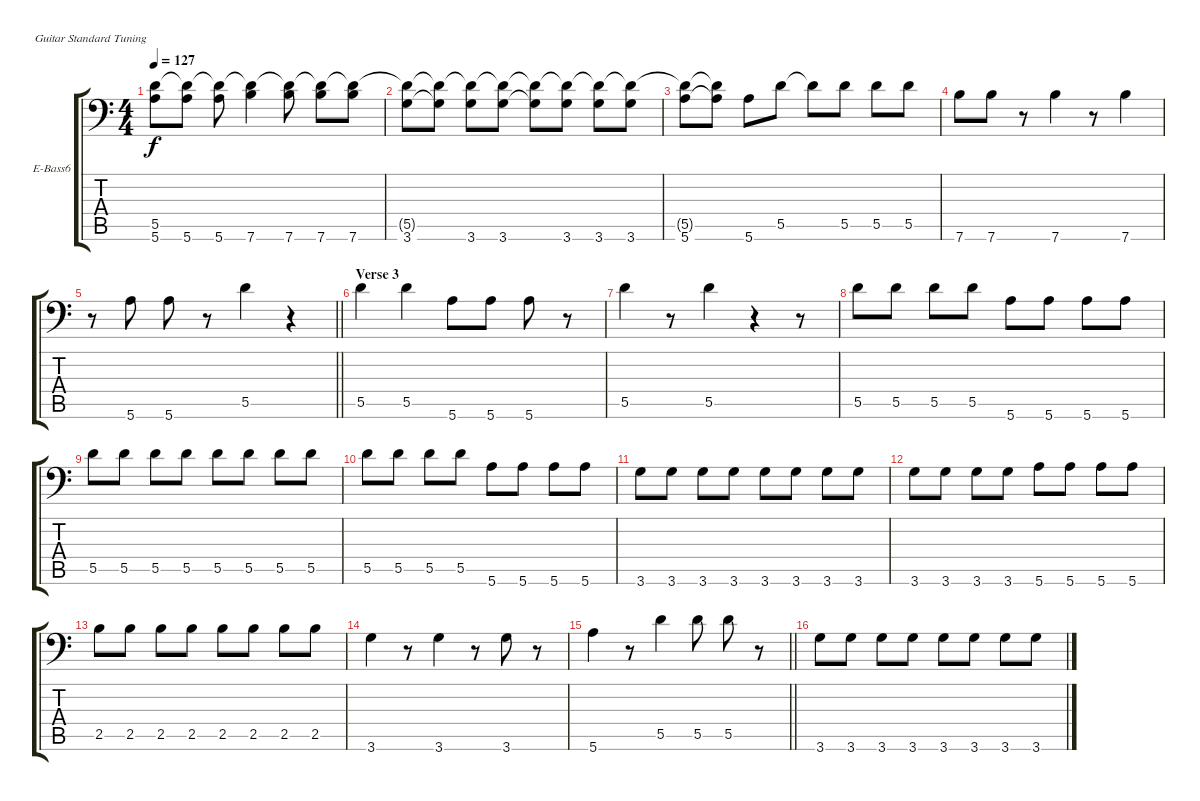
\bracketExtendMode groupsimilarinstruments
\firstSystemTrackNameOrientation horizontal
\otherSystemsTrackNameOrientation horizontal
\track ("Track 5" "E-Bass6") {instrument electricbassfinger}
\staff {score tabs}
\tuning (E4 B3 G3 D3 A2 E2)
\ts (4 4)
\tempo 127
\clef f4
\ks c
(5.6 5.5{t}).8{dy f} (5.6 5.5{t}).8 (5.6 5.5{t}).8 (7.6 5.5{t}).4 (7.6 5.5{t}).8 (7.6 5.5{t}).8 (7.6 5.5{t}).8 |
(3.6 5.5{t}).8 (5.5{t} 3.6{t}).8 (3.6 5.5{t}).8 (3.6 5.5{t}).8 (5.5{t} 3.6{t}).8 (3.6 5.5{t}).8 (3.6 5.5{t}).8 (3.6 5.5{t}).8 |
(5.6 5.5{t}).8 (5.5{t} 5.6{t}).8 5.6.8 5.5.8 5.5{t}.8 5.5.8 5.5.8 5.5.8 |
7.6.8 7.6.8 r.8 7.6.4 r.8 7.6.4 |
\barLineRight lightlight
r.8 5.6.8 5.6.8 r.8 5.5.4 r.4 |
\section ("" "Verse 3")
5.5.4 5.5.4 5.6.8 5.6.8 5.6.8 r.8 |
5.5.4 r.8 5.5.4 r.4 r.8 |
5.5.8 5.5.8 5.5.8 5.5.8 5.6.8 5.6.8 5.6.8 5.6.8 |
5.5.8 5.5.8 5.5.8 5.5.8 5.5.8 5.5.8 5.5.8 5.5.8 |
5.5.8 5.5.8 5.5.8 5.5.8 5.6.8 5.6.8 5.6.8 5.6.8 |
3.6.8 3.6.8 3.6.8 3.6.8 3.6.8 3.6.8 3.6.8 3.6.8 |
3.6.8 3.6.8 3.6.8 3.6.8 5.6.8 5.6.8 5.6.8 5.6.8 |
2.5.8 2.5.8 2.5.8 2.5.8 2.5.8 2.5.8 2.5.8 2.5.8 |
3.6.4 r.8 3.6.4 r.8 3.6.8 r.8 |
\barLineRight lightlight
5.6.4 r.8 5.5.4 5.5.8 5.5.8 r.8 |
3.6.8 3.6.8 3.6.8 3.6.8 3.6.8 3.6.8 3.6.8 3.6.8
